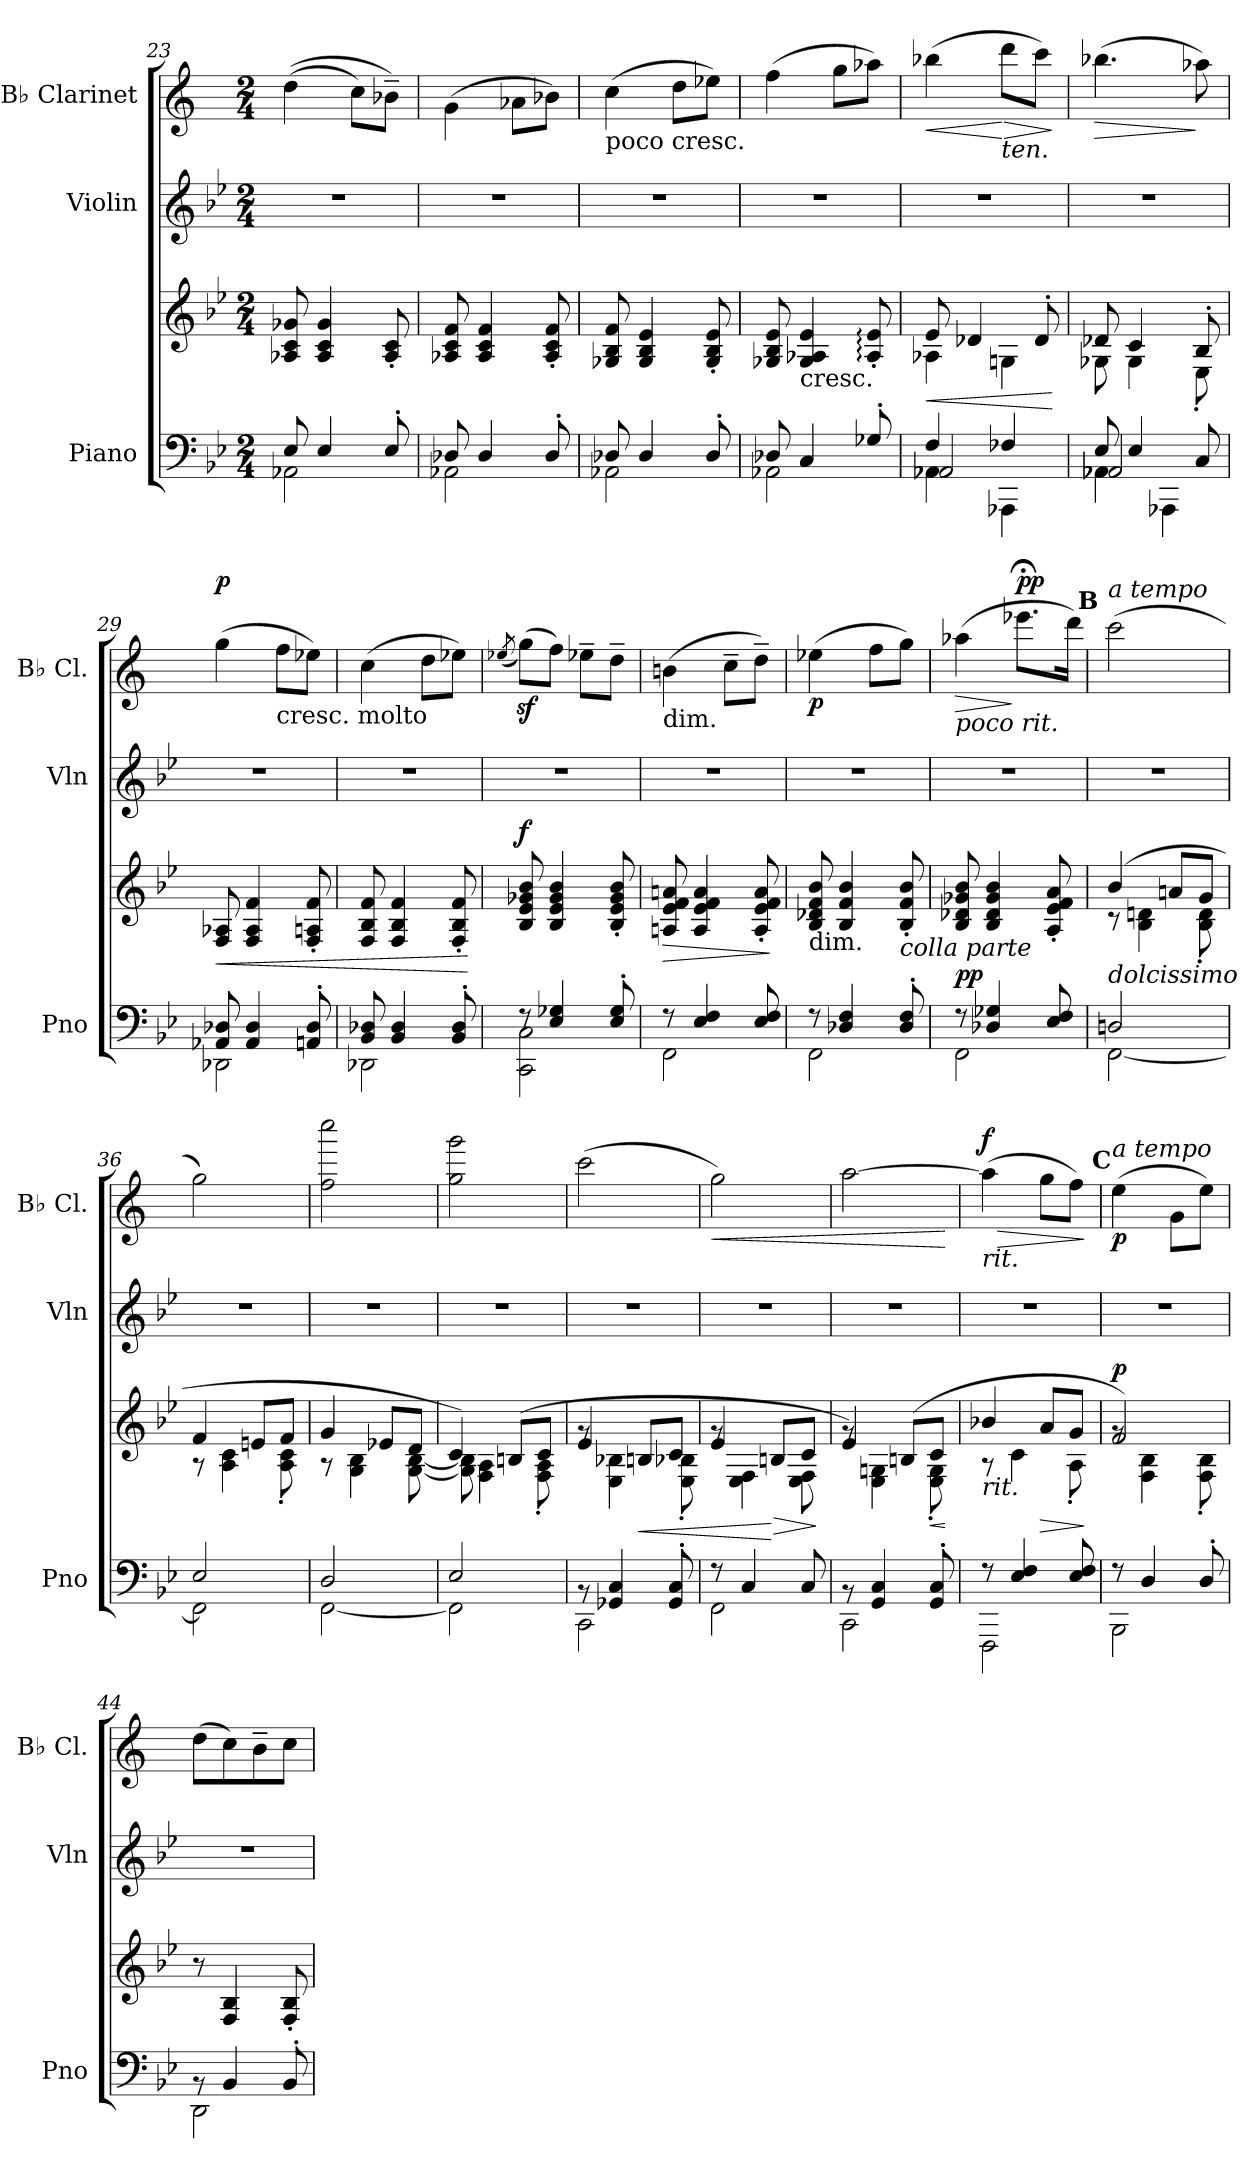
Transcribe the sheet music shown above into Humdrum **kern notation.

**kern	**kern	**dynam	**kern	**kern	**dynam
*part3	*part3	*part3	*part2	*part1	*part1
*staff4	*staff3	*staff3/4	*staff2	*staff1	*staff1
*I"Piano	*	*	*I"Violin	*I"B♭ Clarinet	*
*I'Pno	*	*	*I'Vln	*I'B♭ Cl.	*
*clefF4	*clefG2	*	*clefG2	*clefG2	*
*	*	*	*	*ITrd1c2	*
*k[b-e-]	*k[b-e-]	*	*k[b-e-]	*k[b-e-]	*
*M2/4	*M2/4	*	*M2/4	*M2/4	*
=23	=23	=23	=23	=23	=23
*^	*	*	*	*	*
8E-/	2AA-X\	8A-X/ 8c/ 8g-X/	.	2r	(>(>4cc\	.
4E-/	.	4A-/ 4c/ 4g-/	.	.	.	.
.	.	.	.	.	8b-\L)	.
8E-'/	.	8A-/' 8c/'	.	.	8a-X~\J)	.
=24	=24	=24	=24	=24	=24	=24
8D-X/	2AA-X\	8A-X/ 8c/ 8f/	.	2r	(>4f\	.
4D-/	.	4A-/ 4c/ 4f/	.	.	.	.
.	.	.	.	.	8g-X\L	.
8D-'/	.	8A-/' 8c/' 8f/'	.	.	8a-X\J)	.
=25	=25	=25	=25	=25	=25	=25
!	!	!	!	!	!LO:TX:b:t=poco cresc.	!
8D-X/	2AA-X\	8G-X/ 8B-/ 8f/	.	2r	(>4b-\	.
4D-/	.	4G-/ 4B-/ 4e-/	.	.	.	.
.	.	.	.	.	8cc\L	.
8D-'/	.	8G-/' 8B-/' 8e-/'	.	.	8dd-X\J)	.
!!LO:LB:g=z
=26	=26	=26	=26	=26	=26	=26
8D-X/	2AA-X\	8G-X/ 8B-/ 8e-/	.	2r	(>4ee-\	.
!	!	!LO:TX:b:t=cresc.	!	!	!	!
4C/	.	4G-/ 4A-X/ 4e-/	.	.	.	.
.	.	.	.	.	8ff\L	.
8G-X'/	.	8A-/:' 8e-/:'	.	.	8gg-X\J)	.
=27	=27	=27	=27	=27	=27	=27
*	*^	*	*	*	*	*
!	!	!	!	!LO:HP:b	!	!	!LO:HP:b
*	*	*	*^	*	*	*	*
4F/	4AA-X\	2AA-/	8e-/	4A-X\	<	2r	(>4aa-X\	<
.	.	.	4d-X/	.	.	.	.	.
!	!	!	!	!	!	!	!LO:TX:b:i:t=ten.	!
!	!	!	!	!	!	!	!	!LO:HP:n=1:b
4F-X/	4AAA-X\	.	.	4Gn\	.	.	8ccc\L	[ >
.	.	.	8d-'/	.	.	.	8bb-\J)	.
*v	*v	*v	*	*	*	*	*	*
*	*v	*v	*	*	*	*
.	.	[	.	.	]
=28	=28	=28	=28	=28	=28
*^	*^	*	*	*	*
*	*^	*	*	*	*	*	*
!	!	!	!	!	!	!	!	!LO:HP:b
8E-/	4AA-X\	2AA-/	8d-X/	8G-X\	.	2r	(>4.aa-X\	>
4E-/	.	.	4c/	4G-\	.	.	.	.
.	4AAA-X\	.	.	.	.	.	.	.
8C/	.	.	8B-'/	8E-'\	.	.	8gg-X\)	]
*	*v	*v	*	*	*	*	*	*
=29	=29	=29	=29	=29	=29	=29	=29
!	!	!	!	!LO:HP:b	!	!	!LO:DY:a
*	*	*v	*v	*	*	*	*
8AA-X/ 8D-X/	2DD-X\	8F/ 8A-X/	<	2r	(>4ff\	p
4AA-/ 4D-/	.	4F/ 4A-/ 4f/	.	.	.	.
!	!	!	!	!	!LO:TX:b:t=cresc. molto	!
.	.	.	.	.	8ee-\L	.
8AAn/' 8D-/'	.	8F/' 8An/' 8f/'	.	.	8dd-X\J)	.
=30	=30	=30	=30	=30	=30	=30
8BB-/ 8D-X/	2DD-X\	8F/ 8B-/ 8f/	.	2r	(>4b-\	.
4BB-/ 4D-/	.	4F/ 4B-/ 4f/	.	.	.	.
.	.	.	.	.	8cc\L	.
8BB-/' 8D-/'	.	8F/' 8B-/' 8f/'	.	.	8dd-X\J)	.
*v	*v	*	*	*	*	*
.	.	[	.	.	.
=31	=31	=31	=31	=31	=31
.	.	.	.	(<8qdd-X/	.
*^	*	*	*	*	*
!	!	!	!LO:DY:a	!	!	!
8rF	2CC\ 2C\	8B-/ 8e-/ 8g-X/ 8b-/	f	2r	(>8ffz>\L)	.
4E-/ 4G-X/	.	4B-/ 4e-/ 4g-/ 4b-/	.	.	8ee-\J)	.
.	.	.	.	.	8dd-~\L	.
8E-/' 8G-/'	.	8B-/' 8e-/' 8g-/' 8b-/'	.	.	8cc~\J	.
=32	=32	=32	=32	=32	=32	=32
!	!	!	!	!	!LO:TX:b:t=dim.	!
!	!	!	!LO:HP:b	!	!	!
8r	2FF\	8An/ 8e-/ 8f/ 8an/	>	2r	(>4an\	.
4E-/ 4F/	.	4A/ 4e-/ 4f/ 4a/	.	.	.	.
.	.	.	.	.	8b-~\L	.
8E-/ 8F/	.	8A/' 8e-/' 8f/' 8a/'	.	.	8cc~\J)	.
*v	*v	*	*	*	*	*
.	.	]	.	.	.
=33	=33	=33	=33	=33	=33
*^	*	*	*	*	*
!	!	!LO:TX:b:t=dim.	!	!	!	!
!	!	!	!	!	!	!LO:DY:b
8r	2FF\	8B-/ 8d-X/ 8f/ 8b-/	.	2r	(>4dd-X\	p
4D-X/ 4F/	.	4B-/ 4f/ 4b-/	.	.	.	.
.	.	.	.	.	8ee-\L	.
!	!	!LO:TX:b:i:t=colla parte	!	!	!	!
8D-/' 8F/'	.	8B-/' 8f/' 8b-/'	.	.	8ff\J)	.
=34	=34	=34	=34	=34	=34	=34
!	!	!	!	!	!LO:TX:b:i:t=poco rit.	!
!	!	!	!LO:DY:a=2	!	!	!LO:HP:b
8r	2FF\	8B-/ 8d-X/ 8g-X/ 8b-/	pp	2r	(>4gg-X\	>
4D-X/ 4G-X/	.	4B-/ 4d-/ 4g-/ 4b-/	.	.	.	.
!	!	!	!	!	!	!LO:DY:n=1:a
.	.	.	.	.	8.ddd-X;<\L	] pp
8E-/ 8F/	.	8A/' 8e-/' 8f/' 8a/'	.	.	.	.
.	.	.	.	.	16ccc\Jk)	.
!!LO:REH:place=s1:a:B:enc=none:fs=14:t=B
=35	=35	=35	=35	=35	=35	=35
*	*	*^	*	*	*	*
!	!	!	!	!	!	!LO:TX:a:i:t=a tempo	!
!LO:TX:a:i:t=dolcissimo	!	!	!	!	!	!	!
2Dn/	[2FF\	(>4b-/	8r	.	2r	(>2bb-\	.
.	.	.	4B-\ 4dn\	.	.	.	.
.	.	8an/L	.	.	.	.	.
.	.	8g/J	8B-\' 8d\'	.	.	.	.
=36	=36	=36	=36	=36	=36	=36	=36
2E-/	2FF\]	4f/	8r	.	2r	2ff\)	.
.	.	.	4A\ 4c\	.	.	.	.
.	.	8en/L	.	.	.	.	.
.	.	8f/J	8A\' 8c\'	.	.	.	.
=37	=37	=37	=37	=37	=37	=37	=37
2D/	[2FF\	4g/	8r	.	2r	2ee-\ 2bbb-\	.
.	.	.	4G\ 4B-\	.	.	.	.
.	.	8e-X/L	.	.	.	.	.
.	.	8d/J	[8G\ [8B-\	.	.	.	.
!!LO:LB:g=z
=38	=38	=38	=38	=38	=38	=38	=38
2E-/	2FF\]	4c/)	8G\] 8B-\]	.	2r	2ff\ 2fff\	.
.	.	.	4F\ 4A\	.	.	.	.
.	.	(>8Bn/L	.	.	.	.	.
.	.	8c/J	8F\' 8A\'	.	.	.	.
=39	=39	=39	=39	=39	=39	=39	=39
8rBB	2CC\	4e-/	8rg	.	2r	(>2bb-\	.
4GG-X/ 4C/	.	.	4E-\ 4B-X\	.	.	.	.
!	!	!	!	!LO:HP:b	!	!	!
.	.	8Bn/L	.	<	.	.	.
8GG-/' 8C/'	.	8c/J	8E-\' 8B-X\'	.	.	.	.
=40	=40	=40	=40	=40	=40	=40	=40
!	!	!	!	!	!	!	!LO:HP:b
8r	2FF\	4e-/	8rg	.	2r	2ff\)	<
4C/	.	.	4E-\ 4F\	.	.	.	.
!	!	!	!	!LO:HP:n=1:b	!	!	!
.	.	8Bn/L	.	[ >	.	.	.
8C/	.	8c/J	8E-\ 8F\	.	.	.	.
*v	*v	*	*	*	*	*	*
*	*v	*v	*	*	*	*
.	.	]	.	.	.
=41	=41	=41	=41	=41	=41
*^	*^	*	*	*	*
8rBB	2CC\	4e-/)	8rg	.	2r	[2gg\	.
4GG/ 4C/	.	.	4E-\ 4Gn\	.	.	.	.
.	.	(>8Bn/L	.	.	.	.	.
!	!	!	!	!LO:HP:b	!	!	!
8GG/' 8C/'	.	8c/J	8E-\' 8G\'	<	.	.	.
*v	*v	*	*	*	*	*	*
*	*v	*v	*	*	*	*
.	.	[	.	.	[
=42	=42	=42	=42	=42	=42
*^	*^	*	*	*	*
!	!	!	!	!	!	!LO:TX:b:i:t=rit.	!
!	!	!LO:TX:b:i:t=rit.	!	!	!	!	!
!	!	!	!	!	!	!	!LO:HP:b
!	!	!	!	!	!	!	!LO:DY:n=1:a
8r	2FFF\	4b-X/	8r	.	2r	(>4gg\]	> f
4E-/ 4F/	.	.	4c\	.	.	.	.
!	!	!	!	!LO:HP:b	!	!	!
.	.	8a/L	.	>	.	8ff\L	.
8E-/ 8F/	.	8g/J	8A'\	.	.	8ee-\J)	.
*v	*v	*	*	*	*	*	*
*	*v	*v	*	*	*	*
.	.	]	.	.	]
!!LO:REH:place=s1:a:B:enc=none:fs=14:t=C
=43	=43	=43	=43	=43	=43
*^	*^	*	*	*	*
!	!	!	!	!	!	!LO:TX:a:i:t=a tempo	!
!	!	!	!	!LO:DY:a	!	!	!LO:DY:b
8r	2BBB-\	2f/)	8rg	p	2r	(>4dd\	p
4D/	.	.	4F\ 4B-\	.	.	.	.
.	.	.	.	.	.	8f\L	.
8D'/	.	.	8F\' 8B-\'	.	.	8dd\J)	.
*	*	*v	*v	*	*	*	*
=44	=44	=44	=44	=44	=44	=44
8rBB	2DD\	8r	.	2r	(>8cc\L	.
4BB-/	.	4F/ 4B-/	.	.	8b-\)	.
.	.	.	.	.	8a~\	.
8BB-'/	.	8F/' 8B-/'	.	.	8b-\J	.
*v	*v	*	*	*	*	*
=	=	=	=	=	=
*-	*-	*-	*-	*-	*-
